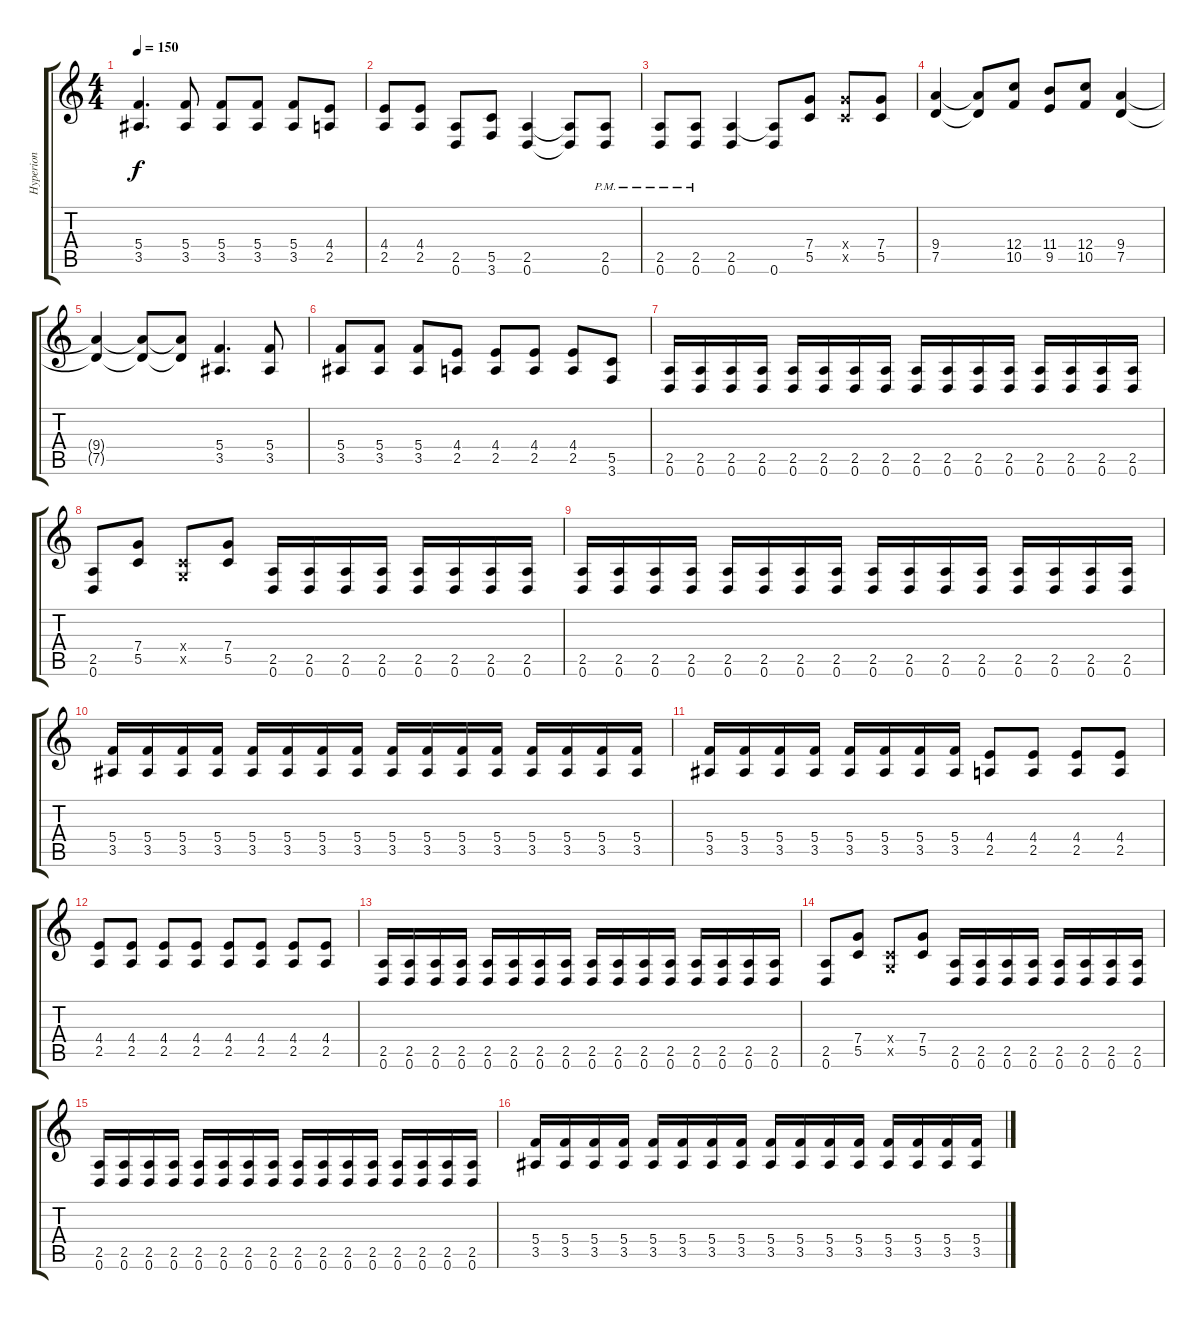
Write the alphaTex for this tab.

\track ("Hyperion" "Hyperion") {instrument distortionguitar}
\staff {score tabs}
\tuning (D4 A3 F3 C3 G2 D2) {hide}
\ts (4 4)
\tempo 150
\clef g2
\ks c
(5.4 3.5).4{d dy f} (5.4 3.5).8 (5.4 3.5).8 (5.4 3.5).8 (5.4 3.5).8 (4.4 2.5).8 |
(4.4 2.5).8 (4.4 2.5).8 (2.5 0.6).8 (5.5 3.6).8 (2.5 0.6).4 (2.5{t} 0.6{t}).8 (2.5{pm} 0.6{pm}).8 |
(2.5{pm} 0.6{pm}).8 (2.5{pm} 0.6{pm}).8 (2.5 0.6).4 (2.5{t} 0.6).8 (7.4 5.5).8 (7.4{x} 5.5{x}).8 (7.4 5.5).8 |
(9.4 7.5).4 (9.4{t} 7.5{t}).8 (12.4 10.5).8 (11.4 9.5).8 (12.4 10.5).8 (9.4 7.5).4 |
(9.4{t} 7.5{t}).4 (9.4{t} 7.5{t}).8 (9.4{t} 7.5{t}).8 (5.4 3.5).4{d} (5.4 3.5).8 |
(5.4 3.5).8 (5.4 3.5).8 (5.4 3.5).8 (4.4 2.5).8 (4.4 2.5).8 (4.4 2.5).8 (4.4 2.5).8 (5.5 3.6).8 |
(2.5 0.6).16 (2.5 0.6).16 (2.5 0.6).16 (2.5 0.6).16 (2.5 0.6).16 (2.5 0.6).16 (2.5 0.6).16 (2.5 0.6).16 (2.5 0.6).16 (2.5 0.6).16 (2.5 0.6).16 (2.5 0.6).16 (2.5 0.6).16 (2.5 0.6).16 (2.5 0.6).16 (2.5 0.6).16 |
(2.5 0.6).8 (7.4 5.5).8 (0.4{x} 0.5{x}).8 (7.4 5.5).8 (2.5 0.6).16 (2.5 0.6).16 (2.5 0.6).16 (2.5 0.6).16 (2.5 0.6).16 (2.5 0.6).16 (2.5 0.6).16 (2.5 0.6).16 |
(2.5 0.6).16 (2.5 0.6).16 (2.5 0.6).16 (2.5 0.6).16 (2.5 0.6).16 (2.5 0.6).16 (2.5 0.6).16 (2.5 0.6).16 (2.5 0.6).16 (2.5 0.6).16 (2.5 0.6).16 (2.5 0.6).16 (2.5 0.6).16 (2.5 0.6).16 (2.5 0.6).16 (2.5 0.6).16 |
(5.4 3.5).16 (5.4 3.5).16 (5.4 3.5).16 (5.4 3.5).16 (5.4 3.5).16 (5.4 3.5).16 (5.4 3.5).16 (5.4 3.5).16 (5.4 3.5).16 (5.4 3.5).16 (5.4 3.5).16 (5.4 3.5).16 (5.4 3.5).16 (5.4 3.5).16 (5.4 3.5).16 (5.4 3.5).16 |
(5.4 3.5).16 (5.4 3.5).16 (5.4 3.5).16 (5.4 3.5).16 (5.4 3.5).16 (5.4 3.5).16 (5.4 3.5).16 (5.4 3.5).16 (4.4 2.5).8 (4.4 2.5).8 (4.4 2.5).8 (4.4 2.5).8 |
(4.4 2.5).8 (4.4 2.5).8 (4.4 2.5).8 (4.4 2.5).8 (4.4 2.5).8 (4.4 2.5).8 (4.4 2.5).8 (4.4 2.5).8 |
(2.5 0.6).16 (2.5 0.6).16 (2.5 0.6).16 (2.5 0.6).16 (2.5 0.6).16 (2.5 0.6).16 (2.5 0.6).16 (2.5 0.6).16 (2.5 0.6).16 (2.5 0.6).16 (2.5 0.6).16 (2.5 0.6).16 (2.5 0.6).16 (2.5 0.6).16 (2.5 0.6).16 (2.5 0.6).16 |
(2.5 0.6).8 (7.4 5.5).8 (0.4{x} 0.5{x}).8 (7.4 5.5).8 (2.5 0.6).16 (2.5 0.6).16 (2.5 0.6).16 (2.5 0.6).16 (2.5 0.6).16 (2.5 0.6).16 (2.5 0.6).16 (2.5 0.6).16 |
(2.5 0.6).16 (2.5 0.6).16 (2.5 0.6).16 (2.5 0.6).16 (2.5 0.6).16 (2.5 0.6).16 (2.5 0.6).16 (2.5 0.6).16 (2.5 0.6).16 (2.5 0.6).16 (2.5 0.6).16 (2.5 0.6).16 (2.5 0.6).16 (2.5 0.6).16 (2.5 0.6).16 (2.5 0.6).16 |
(5.4 3.5).16 (5.4 3.5).16 (5.4 3.5).16 (5.4 3.5).16 (5.4 3.5).16 (5.4 3.5).16 (5.4 3.5).16 (5.4 3.5).16 (5.4 3.5).16 (5.4 3.5).16 (5.4 3.5).16 (5.4 3.5).16 (5.4 3.5).16 (5.4 3.5).16 (5.4 3.5).16 (5.4 3.5).16
